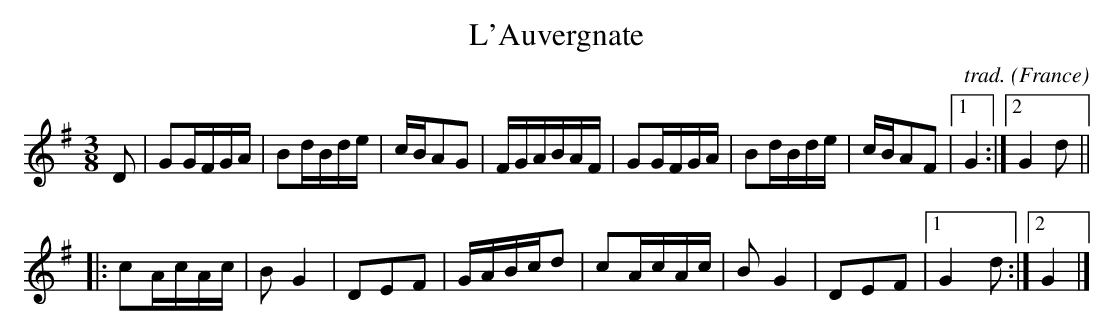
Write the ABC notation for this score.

X:1
T:L'Auvergnate
C:trad.
O:France
M:3/8
L:1/16
K:G major
D2 | G2GFGA | B2dBde | cBA2G2 | FGABAF | G2GFGA | B2dBde | cBA2F2 | [1 G4 :| [2 G4 d2 ||
|: c2AcAc | B2 G4 | D2E2F2 | GABcd2 | c2AcAc | B2 G4 | D2E2F2 | [1 G4 d2 :| [2 G4 |]
